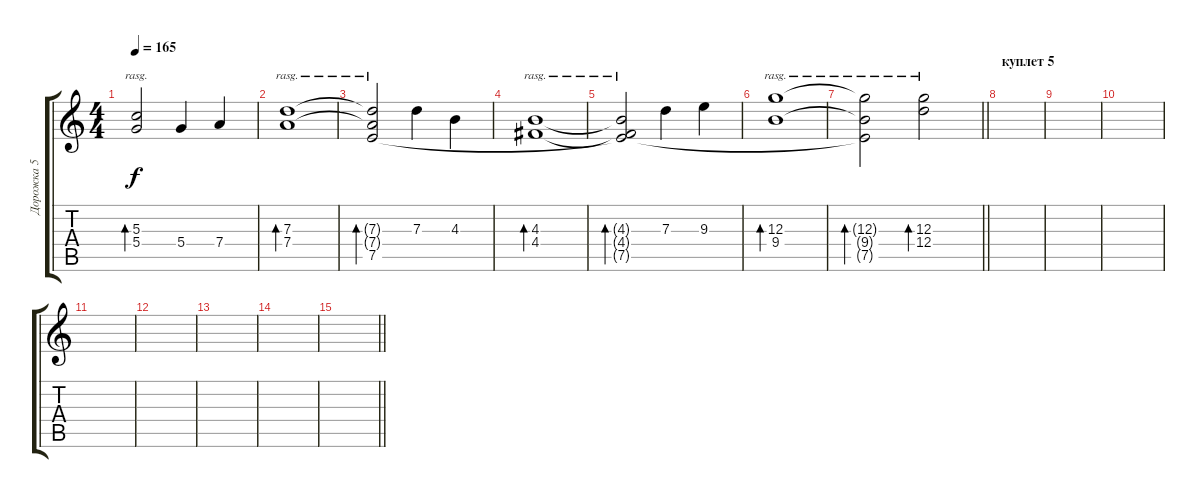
\track ("Дорожка 5" "Дорожка 5") {instrument electricguitarclean}
\staff {score tabs}
\tuning (E4 B3 G3 D3 A2 E2) {hide}
\ts (4 4)
\tempo 165
\clef g2
\ks c
(5.3{t} 5.4{t}).2{bd 240 rasg ii dy f} 5.4.4 7.4.4 |
(7.3 7.4).1{bd 240 rasg ii} |
(7.3{t} 7.4{t} 7.5).2{bd 240 rasg ii} 7.3.4 4.3.4 |
(4.3 4.4).1{bd 240 rasg ii} |
(4.3{t} 4.4{t} 7.5{t}).2{bd 240 rasg ii} 7.3.4 9.3.4 |
(12.3 9.4).1{bd 240 rasg ii} |
\barLineRight lightlight
(12.3{t} 9.4{t} 7.5{t}).2{bd 240 rasg ii} (12.3 12.4).2{bd 240 rasg ii} |
\section ("" "куплет 5")
|
|
|
|
|
|
|
\barLineRight lightlight
